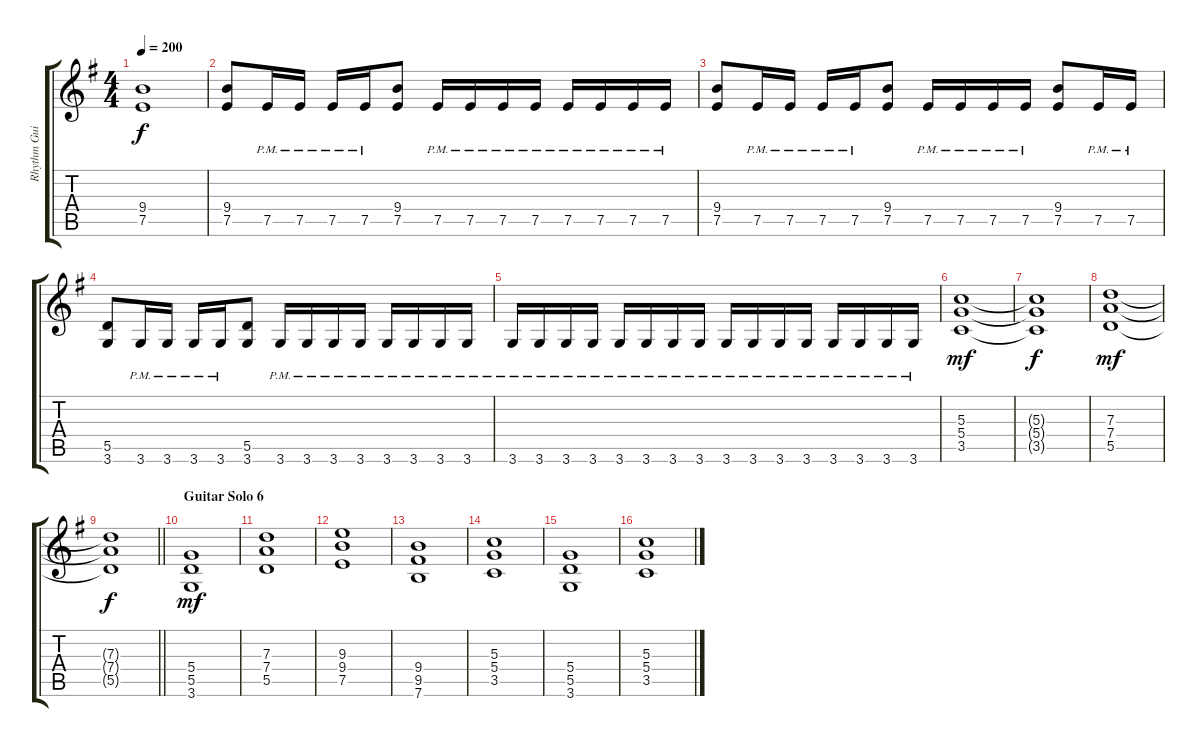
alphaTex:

\track ("Rhythm Guitar 2" "Rhythm Gui") {instrument distortionguitar}
\staff {score tabs}
\tuning (E4 B3 G3 D3 A2 E2) {hide}
\ts (4 4)
\tempo 200
\clef g2
\ks g
(9.4 7.5).1{dy f} |
(9.4 7.5).8 7.5{pm}.16 7.5{pm}.16 7.5{pm}.16 7.5{pm}.16 (9.4 7.5).8 7.5{pm}.16 7.5{pm}.16 7.5{pm}.16 7.5{pm}.16 7.5{pm}.16 7.5{pm}.16 7.5{pm}.16 7.5{pm}.16 |
(9.4 7.5).8 7.5{pm}.16 7.5{pm}.16 7.5{pm}.16 7.5{pm}.16 (9.4 7.5).8 7.5{pm}.16 7.5{pm}.16 7.5{pm}.16 7.5{pm}.16 (9.4 7.5).8 7.5{pm}.16 7.5{pm}.16 |
(5.5 3.6).8 3.6{pm}.16 3.6{pm}.16 3.6{pm}.16 3.6{pm}.16 (5.5 3.6).8 3.6{pm}.16 3.6{pm}.16 3.6{pm}.16 3.6{pm}.16 3.6{pm}.16 3.6{pm}.16 3.6{pm}.16 3.6{pm}.16 |
3.6{pm}.16 3.6{pm}.16 3.6{pm}.16 3.6{pm}.16 3.6{pm}.16 3.6{pm}.16 3.6{pm}.16 3.6{pm}.16 3.6{pm}.16 3.6{pm}.16 3.6{pm}.16 3.6{pm}.16 3.6{pm}.16 3.6{pm}.16 3.6{pm}.16 3.6{pm}.16 |
(5.3 5.4 3.5).1{dy mf} |
(5.3{t} 5.4{t} 3.5{t}).1{dy f} |
(7.3 7.4 5.5).1{dy mf} |
\barLineRight lightlight
(7.3{t} 7.4{t} 5.5{t}).1{dy f} |
\section ("" "Guitar Solo 6")
(5.4 5.5 3.6).1{dy mf} |
(7.3 7.4 5.5).1 |
(9.3 9.4 7.5).1 |
(9.4 9.5 7.6).1 |
(5.3 5.4 3.5).1 |
(5.4 5.5 3.6).1 |
(5.3 5.4 3.5).1
